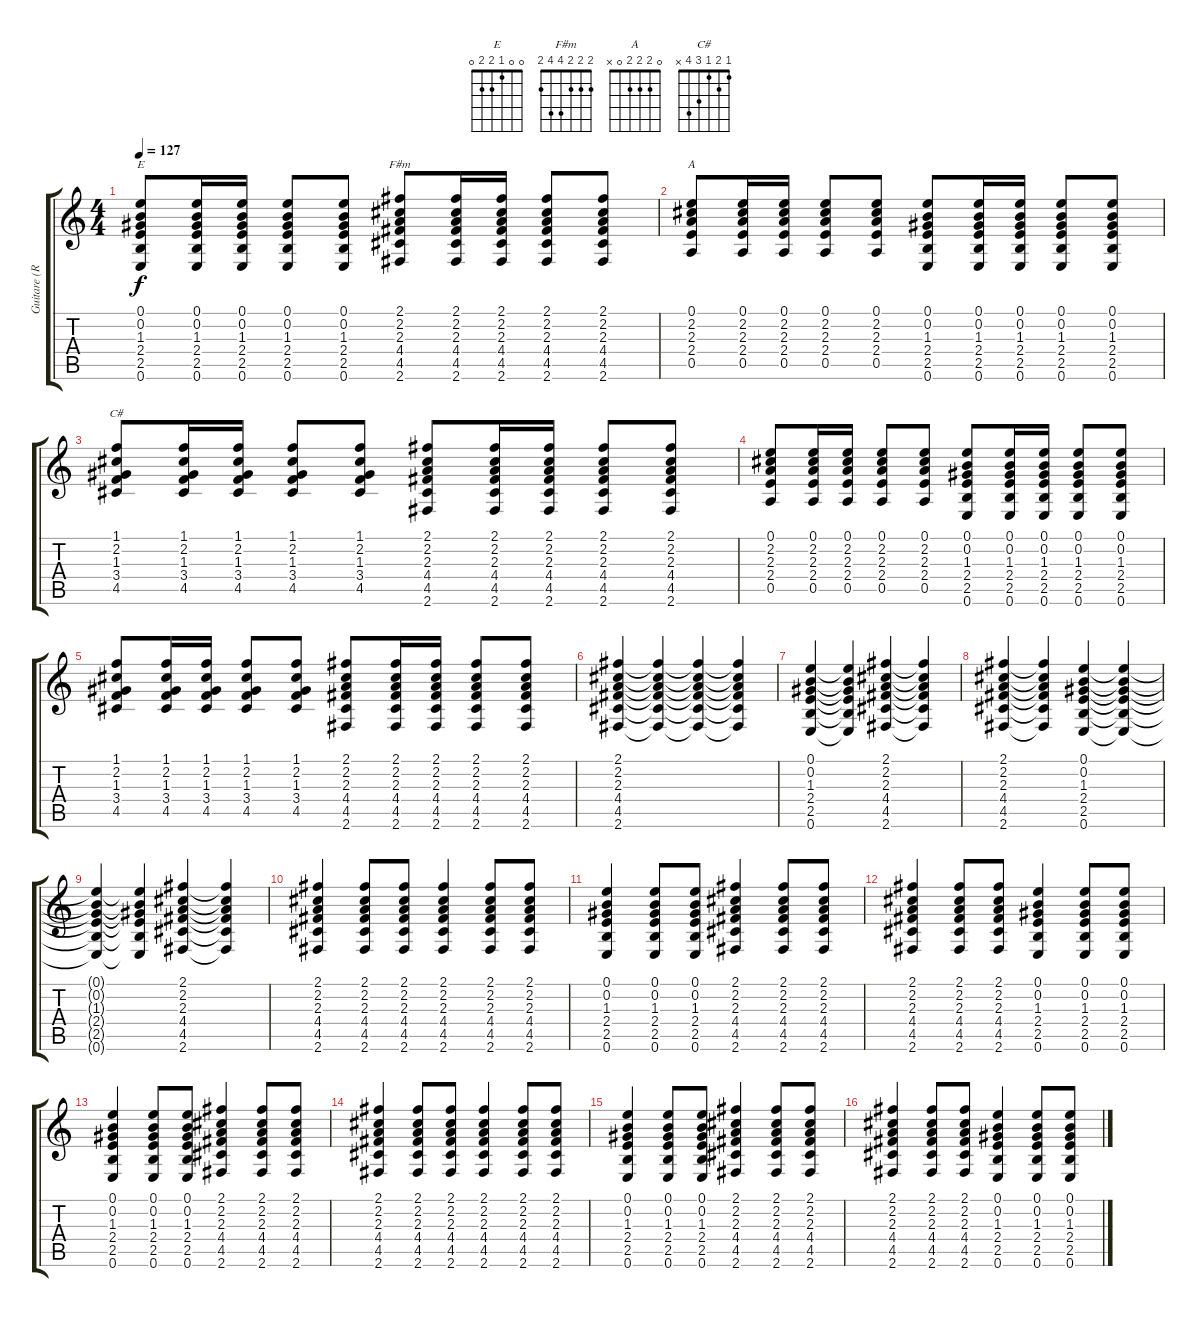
\track ("Guitare (Renaud Séchan)" "Guitare (R") {instrument acousticguitarsteel}
\staff {score tabs}
\tuning (E4 B3 G3 D3 A2 E2) {hide}
\chord ("E" 0 0 1 2 2 0)
\chord ("F#m" 2 2 2 4 4 2)
\chord ("A" 0 2 2 2 0 x)
\chord ("C#" 1 2 1 3 4 x)
\ts (4 4)
\tempo 127
\clef g2
\ks c
(0.1 0.2 1.3 2.4 2.5 0.6).8{ch "E" dy f} (0.1 0.2 1.3 2.4 2.5 0.6).16 (0.1 0.2 1.3 2.4 2.5 0.6).16 (0.1 0.2 1.3 2.4 2.5 0.6).8 (0.1 0.2 1.3 2.4 2.5 0.6).8 (2.1 2.2 2.3 4.4 4.5 2.6).8{ch "F#m"} (2.1 2.2 2.3 4.4 4.5 2.6).16 (2.1 2.2 2.3 4.4 4.5 2.6).16 (2.1 2.2 2.3 4.4 4.5 2.6).8 (2.1 2.2 2.3 4.4 4.5 2.6).8 |
(0.1 2.2 2.3 2.4 0.5).8{ch "A"} (0.1 2.2 2.3 2.4 0.5).16 (0.1 2.2 2.3 2.4 0.5).16 (0.1 2.2 2.3 2.4 0.5).8 (0.1 2.2 2.3 2.4 0.5).8 (0.1 0.2 1.3 2.4 2.5 0.6).8 (0.1 0.2 1.3 2.4 2.5 0.6).16 (0.1 0.2 1.3 2.4 2.5 0.6).16 (0.1 0.2 1.3 2.4 2.5 0.6).8 (0.1 0.2 1.3 2.4 2.5 0.6).8 |
(1.1 2.2 1.3 3.4 4.5).8{ch "C#"} (1.1 2.2 1.3 3.4 4.5).16 (1.1 2.2 1.3 3.4 4.5).16 (1.1 2.2 1.3 3.4 4.5).8 (1.1 2.2 1.3 3.4 4.5).8 (2.1 2.2 2.3 4.4 4.5 2.6).8 (2.1 2.2 2.3 4.4 4.5 2.6).16 (2.1 2.2 2.3 4.4 4.5 2.6).16 (2.1 2.2 2.3 4.4 4.5 2.6).8 (2.1 2.2 2.3 4.4 4.5 2.6).8 |
(0.1 2.2 2.3 2.4 0.5).8 (0.1 2.2 2.3 2.4 0.5).16 (0.1 2.2 2.3 2.4 0.5).16 (0.1 2.2 2.3 2.4 0.5).8 (0.1 2.2 2.3 2.4 0.5).8 (0.1 0.2 1.3 2.4 2.5 0.6).8 (0.1 0.2 1.3 2.4 2.5 0.6).16 (0.1 0.2 1.3 2.4 2.5 0.6).16 (0.1 0.2 1.3 2.4 2.5 0.6).8 (0.1 0.2 1.3 2.4 2.5 0.6).8 |
(1.1 2.2 1.3 3.4 4.5).8 (1.1 2.2 1.3 3.4 4.5).16 (1.1 2.2 1.3 3.4 4.5).16 (1.1 2.2 1.3 3.4 4.5).8 (1.1 2.2 1.3 3.4 4.5).8 (2.1 2.2 2.3 4.4 4.5 2.6).8 (2.1 2.2 2.3 4.4 4.5 2.6).16 (2.1 2.2 2.3 4.4 4.5 2.6).16 (2.1 2.2 2.3 4.4 4.5 2.6).8 (2.1 2.2 2.3 4.4 4.5 2.6).8 |
(2.1 2.2 2.3 4.4 4.5 2.6).4 (2.1{t} 2.2{t} 2.3{t} 4.4{t} 4.5{t} 2.6{t}).4 (2.1{t} 2.2{t} 2.3{t} 4.4{t} 4.5{t} 2.6{t}).4 (2.1{t} 2.2{t} 2.3{t} 4.4{t} 4.5{t} 2.6{t}).4 |
(0.1 0.2 1.3 2.4 2.5 0.6).4 (0.1{t} 0.2{t} 1.3{t} 2.4{t} 2.5{t} 0.6{t}).4 (2.1 2.2 2.3 4.4 4.5 2.6).4 (2.1{t} 2.2{t} 2.3{t} 4.4{t} 4.5{t} 2.6{t}).4 |
(2.1 2.2 2.3 4.4 4.5 2.6).4 (2.1{t} 2.2{t} 2.3{t} 4.4{t} 4.5{t} 2.6{t}).4 (0.1 0.2 1.3 2.4 2.5 0.6).4 (0.1{t} 0.2{t} 1.3{t} 2.4{t} 2.5{t} 0.6{t}).4 |
(0.1{t} 0.2{t} 1.3{t} 2.4{t} 2.5{t} 0.6{t}).4 (0.1{t} 0.2{t} 1.3{t} 2.4{t} 2.5{t} 0.6{t}).4 (2.1 2.2 2.3 4.4 4.5 2.6).4 (2.1{t} 2.2{t} 2.3{t} 4.4{t} 4.5{t} 2.6{t}).4 |
(2.1 2.2 2.3 4.4 4.5 2.6).4 (2.1 2.2 2.3 4.4 4.5 2.6).8 (2.1 2.2 2.3 4.4 4.5 2.6).8 (2.1 2.2 2.3 4.4 4.5 2.6).4 (2.1 2.2 2.3 4.4 4.5 2.6).8 (2.1 2.2 2.3 4.4 4.5 2.6).8 |
(0.1 0.2 1.3 2.4 2.5 0.6).4 (0.1 0.2 1.3 2.4 2.5 0.6).8 (0.1 0.2 1.3 2.4 2.5 0.6).8 (2.1 2.2 2.3 4.4 4.5 2.6).4 (2.1 2.2 2.3 4.4 4.5 2.6).8 (2.1 2.2 2.3 4.4 4.5 2.6).8 |
(2.1 2.2 2.3 4.4 4.5 2.6).4 (2.1 2.2 2.3 4.4 4.5 2.6).8 (2.1 2.2 2.3 4.4 4.5 2.6).8 (0.1 0.2 1.3 2.4 2.5 0.6).4 (0.1 0.2 1.3 2.4 2.5 0.6).8 (0.1 0.2 1.3 2.4 2.5 0.6).8 |
(0.1 0.2 1.3 2.4 2.5 0.6).4 (0.1 0.2 1.3 2.4 2.5 0.6).8 (0.1 0.2 1.3 2.4 2.5 0.6).8 (2.1 2.2 2.3 4.4 4.5 2.6).4 (2.1 2.2 2.3 4.4 4.5 2.6).8 (2.1 2.2 2.3 4.4 4.5 2.6).8 |
(2.1 2.2 2.3 4.4 4.5 2.6).4 (2.1 2.2 2.3 4.4 4.5 2.6).8 (2.1 2.2 2.3 4.4 4.5 2.6).8 (2.1 2.2 2.3 4.4 4.5 2.6).4 (2.1 2.2 2.3 4.4 4.5 2.6).8 (2.1 2.2 2.3 4.4 4.5 2.6).8 |
(0.1 0.2 1.3 2.4 2.5 0.6).4 (0.1 0.2 1.3 2.4 2.5 0.6).8 (0.1 0.2 1.3 2.4 2.5 0.6).8 (2.1 2.2 2.3 4.4 4.5 2.6).4 (2.1 2.2 2.3 4.4 4.5 2.6).8 (2.1 2.2 2.3 4.4 4.5 2.6).8 |
(2.1 2.2 2.3 4.4 4.5 2.6).4 (2.1 2.2 2.3 4.4 4.5 2.6).8 (2.1 2.2 2.3 4.4 4.5 2.6).8 (0.1 0.2 1.3 2.4 2.5 0.6).4 (0.1 0.2 1.3 2.4 2.5 0.6).8 (0.1 0.2 1.3 2.4 2.5 0.6).8
